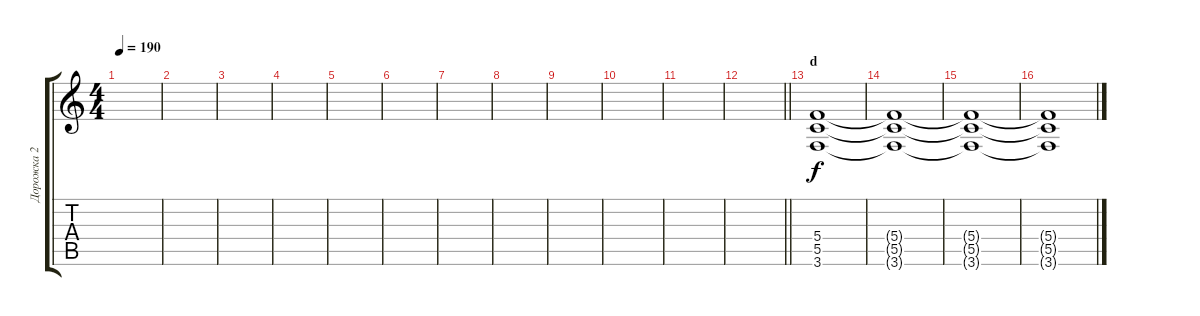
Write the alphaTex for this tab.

\track ("Дорожка 2" "Дорожка 2") {instrument distortionguitar}
\staff {score tabs}
\tuning (D4 A3 F3 C3 G2 D2) {hide}
\ts (4 4)
\tempo 190
\clef g2
\ks c
|
|
|
|
|
|
|
|
|
|
|
\barLineRight lightlight
|
\section ("" "d")
(5.4 5.5 3.6).1{volume 6} |
(5.4{t} 5.5{t} 3.6{t}).1 |
(5.4{t} 5.5{t} 3.6{t}).1 |
(5.4{t} 5.5{t} 3.6{t}).1
